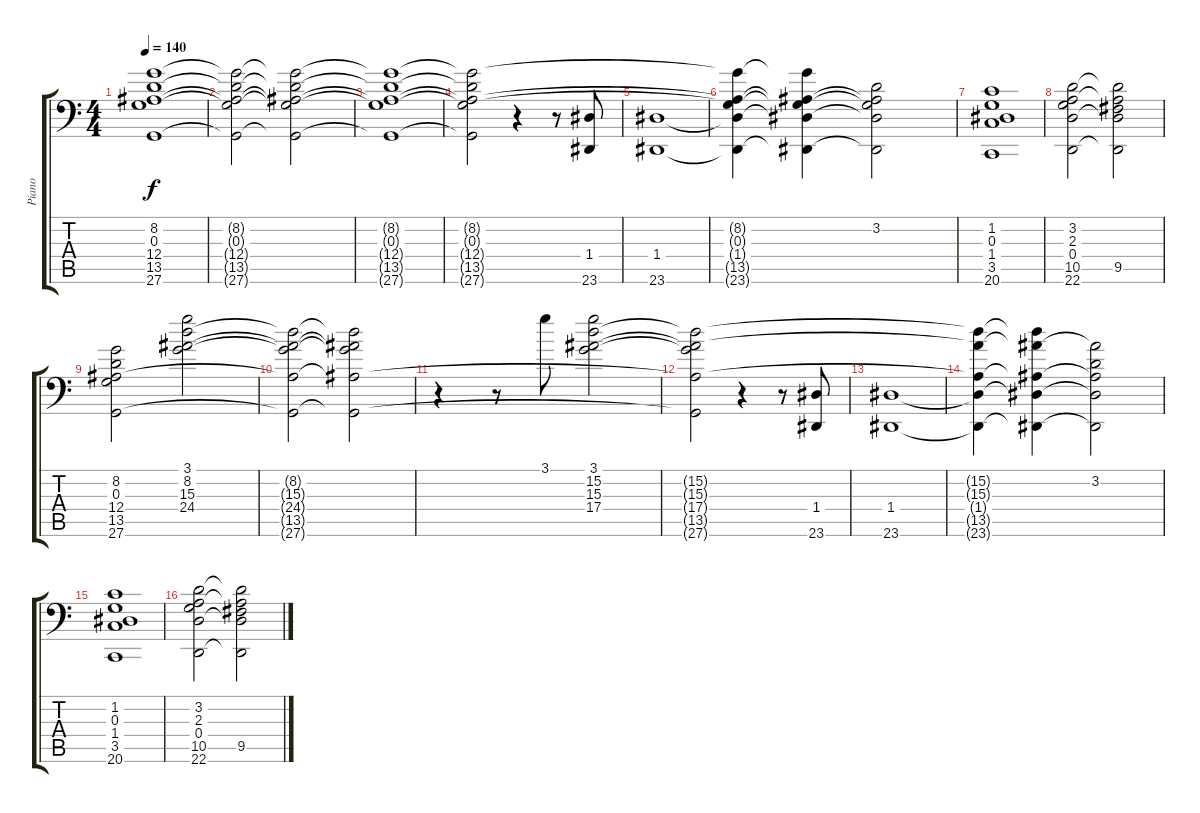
\track ("Piano" "Piano") {instrument acousticgrandpiano}
\staff {score tabs}
\tuning (E5 B3 G3 D3 A2 E0) {hide}
\ts (4 4)
\tempo 140
\clef f4
\ks c
(8.2 0.3 12.4 13.5 27.6).1{dy f} |
(8.2{t} 0.3{t} 12.4{t} 13.5{t} 27.6{t}).2 (8.2{t} 0.3{t} 12.4{t} 13.5{t} 27.6{t}).2 |
(8.2{t} 0.3{t} 12.4{t} 13.5{t} 27.6{t}).1 |
(8.2{t} 0.3{t} 12.4{t} 13.5{t} 27.6{t}).2 r.4 r.8 (1.4 23.6).8 |
(1.4 23.6).1 |
(8.2{t} 0.3{t} 1.4{t} 13.5{t} 23.6{t}).4 (8.2{t} 0.3{t} 1.4{t} 13.5{t} 23.6{t}).4 (3.2 0.3{t} 1.4{t} 13.5{t} 23.6{t}).2 |
(1.2 0.3 1.4 3.5 20.6).1 |
(3.2 2.3 0.4 10.5 22.6).2 (3.2{t} 2.3{t} 0.4{t} 9.5 22.6{t}).2 |
(8.2 0.3 12.4 13.5 27.6).2 (3.1 8.2 15.3 24.4).2 |
(8.2{t} 15.3{t} 24.4{t} 13.5{t} 27.6{t}).2 (8.2{t} 15.3{t} 24.4{t} 13.5{t} 27.6{t}).2 |
r.4 r.8 3.1.8 (3.1 15.2 15.3 17.4).2 |
(15.2{t} 15.3{t} 17.4{t} 13.5{t} 27.6{t}).2 r.4 r.8 (1.4 23.6).8 |
(1.4 23.6).1 |
(15.2{t} 15.3{t} 1.4{t} 13.5{t} 23.6{t}).4 (15.2{t} 15.3{t} 1.4{t} 13.5{t} 23.6{t}).4 (3.2 15.3{t} 1.4{t} 13.5{t} 23.6{t}).2 |
(1.2 0.3 1.4 3.5 20.6).1 |
(3.2 2.3 0.4 10.5 22.6).2 (3.2{t} 2.3{t} 0.4{t} 9.5 22.6{t}).2
